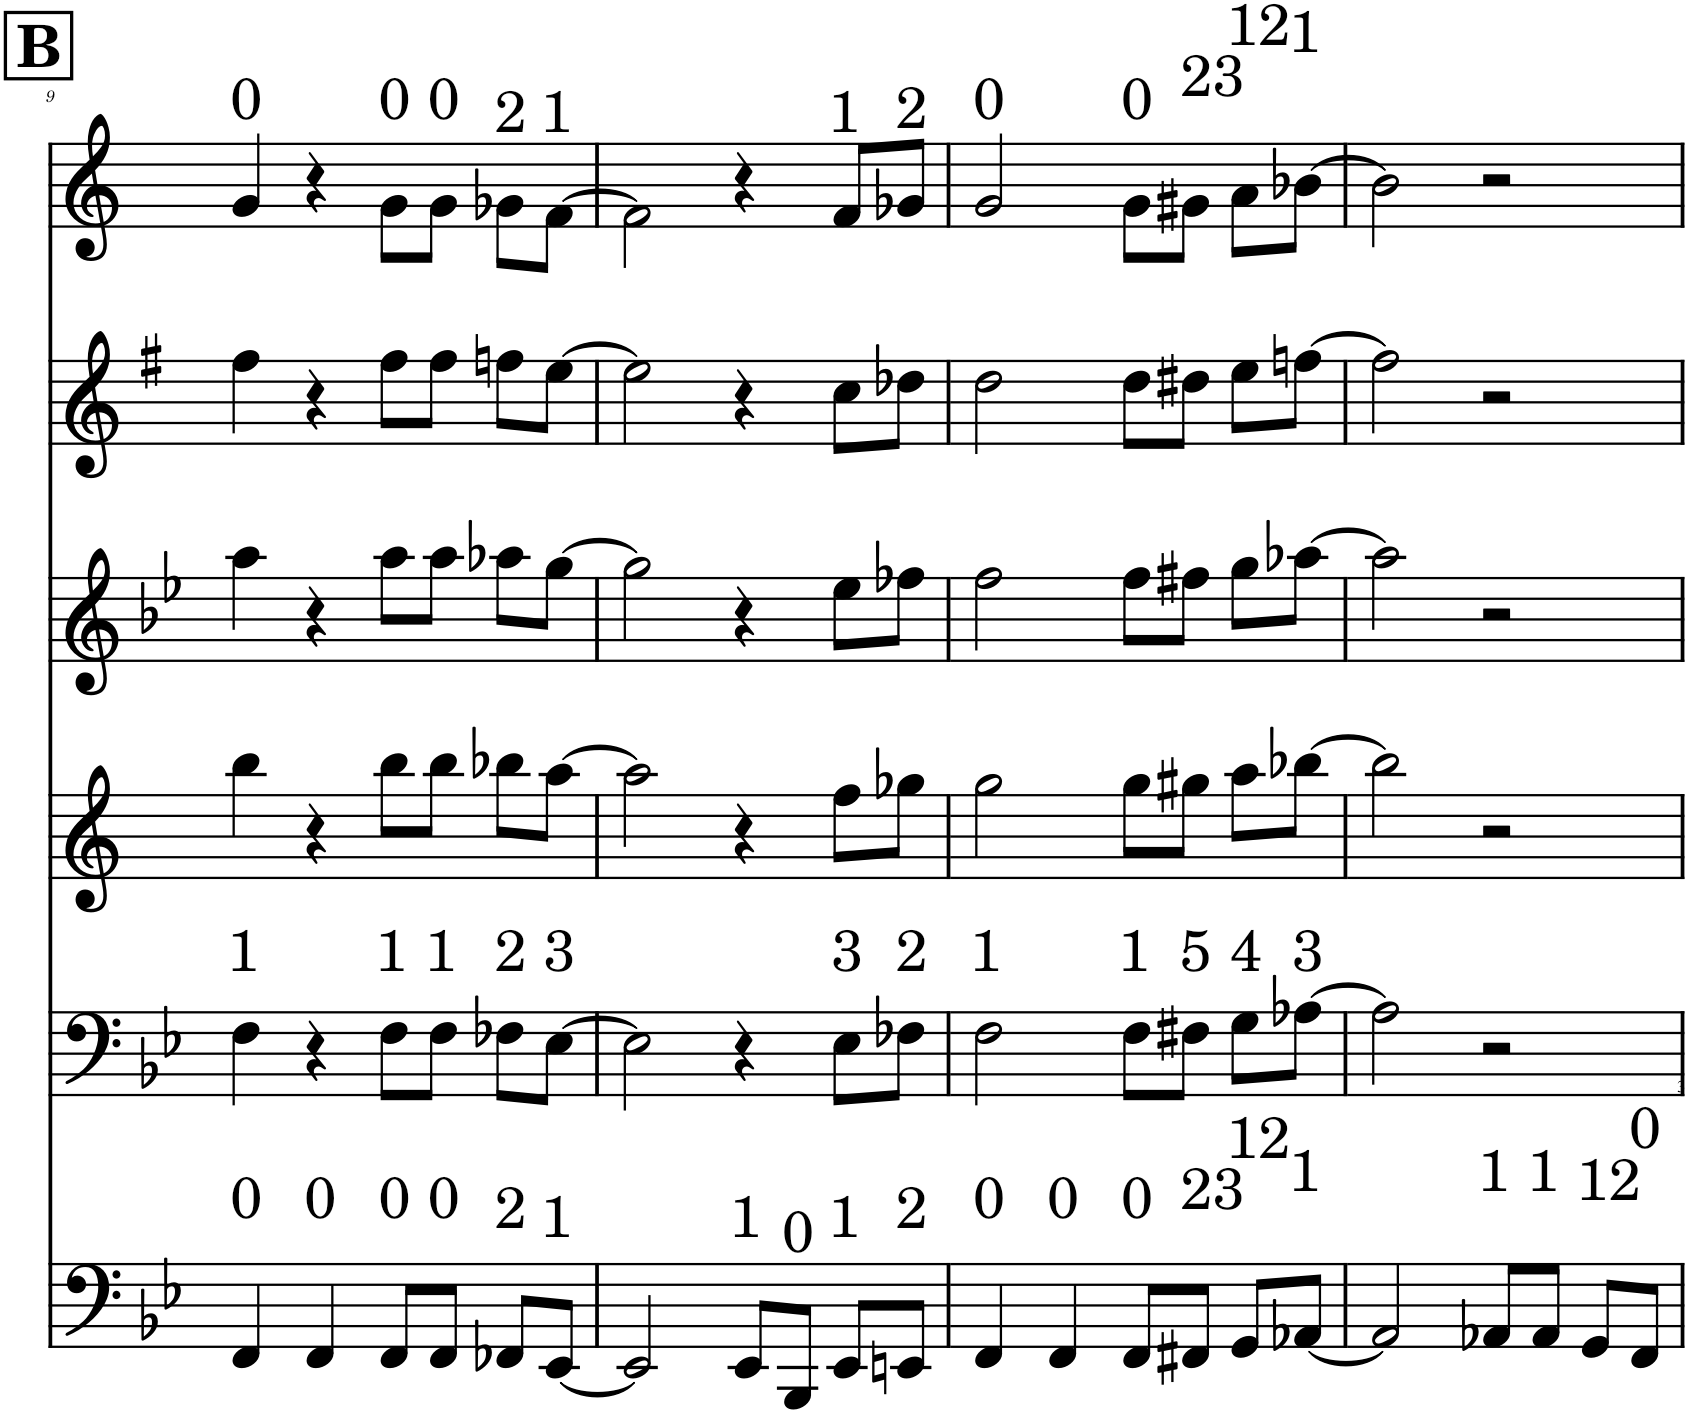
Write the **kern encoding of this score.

**kern	**kern	**kern	**kern	**kern	**kern
*part6	*part5	*part4	*part3	*part2	*part1
*staff6	*staff5	*staff4	*staff3	*staff2	*staff1
*I"Tuba	*I"Trombone	*I"Saxofone Tenor	*I"Flauta	*I"Saxofone Alto	*I"Trompete Bb
*I'Tba	*I'Trb	*	*I'Fl	*	*I'Tpt
!!LO:PB:g=z
*clefF4	*clefF4	*clefG2	*clefG2	*clefG2	*clefG2
*	*	*Trd8c14	*	*Trd5c9	*Trd1c2
*k[b-e-]	*k[b-e-]	*k[]	*k[b-e-]	*k[f#]	*k[]
*M4/4	*M4/4	*M4/4	*M4/4	*M4/4	*M4/4
!!LO:REH:place=s1:a:B:cj:t=B
=9	=9	=9	=9	=9	=9
!	!	!	!	!	!LO:TX:a:t=0
!	!LO:TX:a:t=1	!	!	!	!
!LO:TX:a:t=0	!	!	!	!	!
4FF/	4F\	4bb\	4aa\	4ff#\	4g/
!LO:TX:a:t=0	!	!	!	!	!
4FF/	4r	4r	4r	4r	4r
!	!	!	!	!	!LO:TX:a:t=0
!	!LO:TX:a:t=1	!	!	!	!
!LO:TX:a:t=0	!	!	!	!	!
8FF/L	8F\L	8bb\L	8aa\L	8ff#\L	8g\L
!	!	!	!	!	!LO:TX:a:t=0
!	!LO:TX:a:t=1	!	!	!	!
!LO:TX:a:t=0	!	!	!	!	!
8FF/J	8F\J	8bb\J	8aa\J	8ff#\J	8g\J
!	!	!	!	!	!LO:TX:a:t=2
!	!LO:TX:a:t=2	!	!	!	!
!LO:TX:a:t=2	!	!	!	!	!
8FF-X/L	8F-X\L	8bb-X\L	8aa-X\L	8ffn\L	8g-X\L
!	!	!	!	!	!LO:TX:a:t=1
!	!LO:TX:a:t=3	!	!	!	!
!LO:TX:a:t=1	!	!	!	!	!
[8EE-/J	[8E-\J	[8aa\J	[8gg\J	[8ee\J	[8f\J
=10	=10	=10	=10	=10	=10
2EE-/]	2E-\]	2aa\]	2gg\]	2ee\]	2f\]
!LO:TX:a:t=1	!	!	!	!	!
8EE-/L	4r	4r	4r	4r	4r
!LO:TX:a:t=0	!	!	!	!	!
8BBB-/J	.	.	.	.	.
!	!	!	!	!	!LO:TX:a:t=1
!	!LO:TX:a:t=3	!	!	!	!
!LO:TX:a:t=1	!	!	!	!	!
8EE-/L	8E-\L	8ff\L	8ee-\L	8cc\L	8f/L
!	!	!	!	!	!LO:TX:a:t=2
!	!LO:TX:a:t=2	!	!	!	!
!LO:TX:a:t=2	!	!	!	!	!
8EEn/J	8F-X\J	8gg-X\J	8ff-X\J	8dd-X\J	8g-X/J
=11	=11	=11	=11	=11	=11
!	!	!	!	!	!LO:TX:a:t=0
!	!LO:TX:a:t=1	!	!	!	!
!LO:TX:a:t=0	!	!	!	!	!
4FF/	2F\	2gg\	2ff\	2dd\	2g/
!LO:TX:a:t=0	!	!	!	!	!
4FF/	.	.	.	.	.
!	!	!	!	!	!LO:TX:a:t=0
!	!LO:TX:a:t=1	!	!	!	!
!LO:TX:a:t=0	!	!	!	!	!
8FF/L	8F\L	8gg\L	8ff\L	8dd\L	8g\L
!	!	!	!	!	!LO:TX:a:t=23
!	!LO:TX:a:t=5	!	!	!	!
!LO:TX:a:t=23	!	!	!	!	!
8FF#X/J	8F#X\J	8gg#X\J	8ff#X\J	8dd#X\J	8g#X\J
!	!	!	!	!	!LO:TX:a:t=12
!	!LO:TX:a:t=4	!	!	!	!
!LO:TX:a:t=12	!	!	!	!	!
8GG/L	8G\L	8aa\L	8gg\L	8ee\L	8a\L
!	!	!	!	!	!LO:TX:a:t=1
!	!LO:TX:a:t=3	!	!	!	!
!LO:TX:a:t=1	!	!	!	!	!
[8AA-X/J	[8A-X\J	[8bb-X\J	[8aa-X\J	[8ffn\J	[8b-X\J
=12	=12	=12	=12	=12	=12
2AA-/]	2A-\]	2bb-\]	2aa-\]	2ff\]	2b-\]
!LO:TX:a:t=1	!	!	!	!	!
8AA-X/L	2r	2r	2r	2r	2r
!LO:TX:a:t=1	!	!	!	!	!
8AA-/J	.	.	.	.	.
!LO:TX:a:t=12	!	!	!	!	!
8GG/L	.	.	.	.	.
!LO:TX:a:t=0	!	!	!	!	!
8FF/J	.	.	.	.	.
=	=	=	=	=	=
*-	*-	*-	*-	*-	*-
